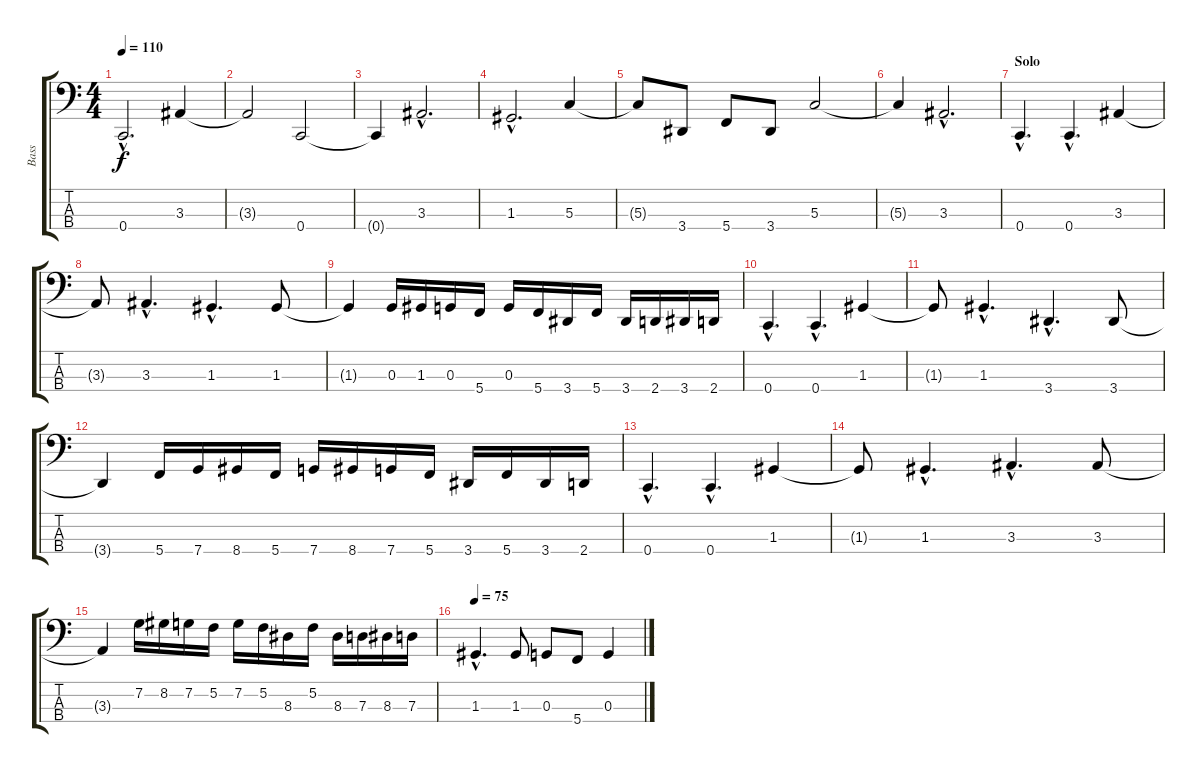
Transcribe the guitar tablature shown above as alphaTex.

\track ("Bass" "Bass") {instrument electricbassfinger}
\staff {score tabs}
\tuning (F2 C2 G1 C1) {hide}
\ts (4 4)
\tempo 110
\clef f4
\ks c
0.4{hac}.2{d dy f} 3.3.4 |
3.3{t}.2 0.4.2 |
0.4{t}.4 3.3{hac}.2{d} |
1.3{hac}.2{d} 5.3.4 |
5.3{t}.8 3.4.8 5.4.8 3.4.8 5.3.2 |
5.3{t}.4 3.3{hac}.2{d} |
\section ("" "Solo")
0.4{hac}.4{d} 0.4{hac}.4{d} 3.3.4 |
3.3{t}.8 3.3{hac}.4{d} 1.3{hac}.4{d} 1.3.8 |
1.3{t}.4 0.3.16 1.3.16 0.3.16 5.4.16 0.3.16 5.4.16 3.4.16 5.4.16 3.4.16 2.4.16 3.4.16 2.4.16 |
0.4{hac}.4{d} 0.4{hac}.4{d} 1.3.4 |
1.3{t}.8 1.3{hac}.4{d} 3.4{hac}.4{d} 3.4.8 |
3.4{t}.4 5.4.16 7.4.16 8.4.16 5.4.16 7.4.16 8.4.16 7.4.16 5.4.16 3.4.16 5.4.16 3.4.16 2.4.16 |
0.4{hac}.4{d} 0.4{hac}.4{d} 1.3.4 |
1.3{t}.8 1.3{hac}.4{d} 3.3{hac}.4{d} 3.3.8 |
3.3{t}.4 7.2.16 8.2.16 7.2.16 5.2.16 7.2.16 5.2.16 8.3.16 5.2.16 8.3.16 7.3.16 8.3.16 7.3.16 |
\tempo 75
1.3{hac}.4{d} 1.3.8 0.3.8 5.4.8 0.3.4
